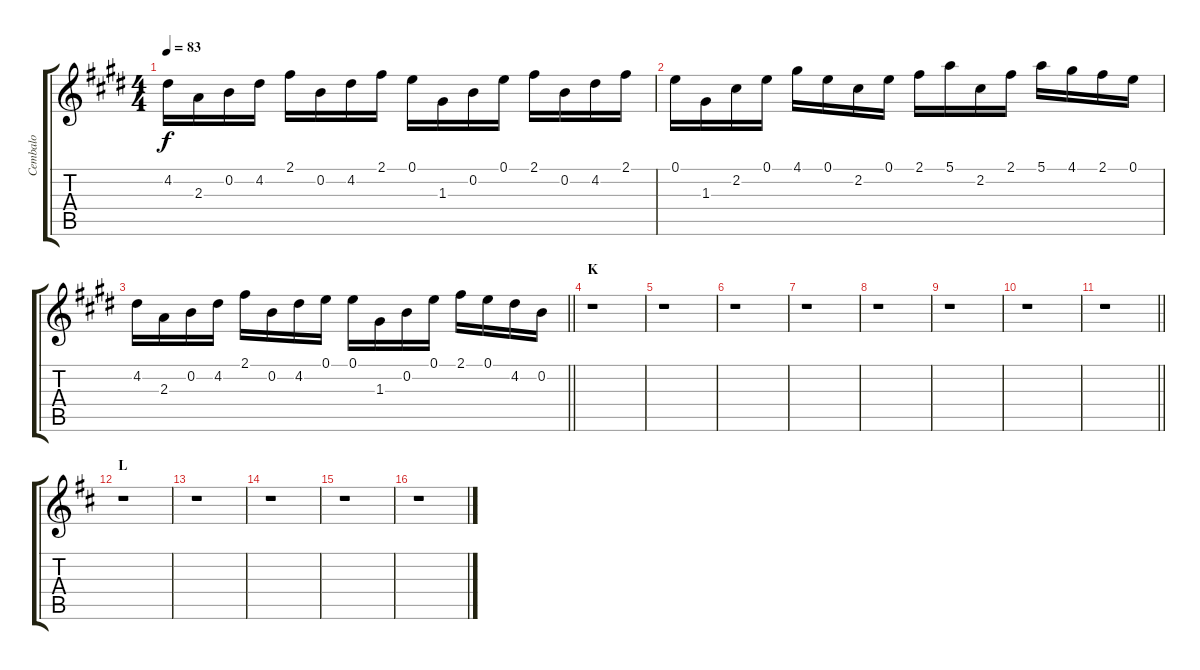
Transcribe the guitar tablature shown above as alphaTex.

\track ("Cembalo" "Cembalo") {instrument harpsichord}
\staff {score tabs}
\tuning (E5 B4 G4 D4 A3 E3) {hide}
\ts (4 4)
\tempo 83
\clef g2
\ks e
4.2.16{dy f} 2.3.16 0.2.16 4.2.16 2.1.16 0.2.16 4.2.16 2.1.16 0.1.16 1.3.16 0.2.16 0.1.16 2.1.16 0.2.16 4.2.16 2.1.16 |
0.1.16 1.3.16 2.2.16 0.1.16 4.1.16 0.1.16 2.2.16 0.1.16 2.1.16 5.1.16 2.2.16 2.1.16 5.1.16 4.1.16 2.1.16 0.1.16 |
\barLineRight lightlight
4.2.16 2.3.16 0.2.16 4.2.16 2.1.16 0.2.16 4.2.16 0.1.16 0.1.16 1.3.16 0.2.16 0.1.16 2.1.16 0.1.16 4.2.16 0.2.16 |
\section ("" "K")
r.1 |
r.1 |
r.1 |
r.1 |
r.1 |
r.1 |
r.1 |
\barLineRight lightlight
r.1 |
\section ("" "L")
\ks d
r.1 |
r.1 |
r.1 |
r.1 |
r.1
